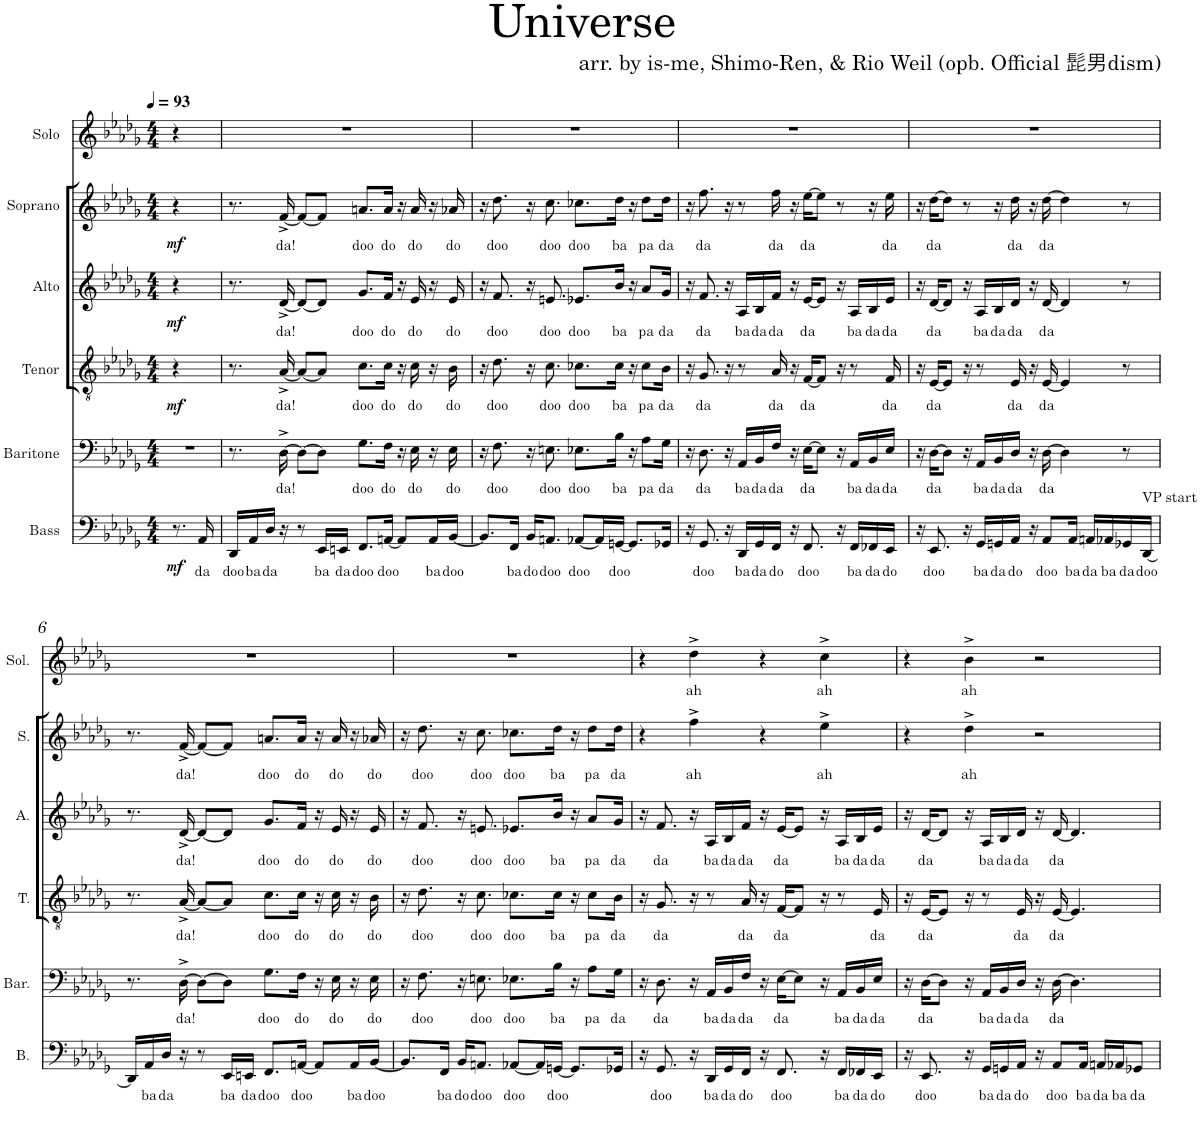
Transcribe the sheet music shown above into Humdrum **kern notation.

**kern	**text	**dynam	**kern	**text	**kern	**text	**dynam	**kern	**text	**dynam	**kern	**text	**dynam	**kern	**text
*part6	*part6	*part6	*part5	*part5	*part4	*part4	*part4	*part3	*part3	*part3	*part2	*part2	*part2	*part1	*part1
*staff6	*staff6	*staff6	*staff5	*staff5	*staff4	*staff4	*staff4	*staff3	*staff3	*staff3	*staff2	*staff2	*staff2	*staff1	*staff1
*I"Bass	*	*	*I"Baritone	*	*I"Tenor	*	*	*I"Alto	*	*	*I"Soprano	*	*	*I"Solo	*
*I'B.	*	*	*I'Bar.	*	*I'T.	*	*	*I'A.	*	*	*I'S.	*	*	*I'Sol.	*
*clefF4	*	*	*clefF4	*	*clefGv2	*	*	*clefG2	*	*	*clefG2	*	*	*clefG2	*
*k[b-e-a-d-g-]	*	*	*k[b-e-a-d-g-]	*	*k[b-e-a-d-g-]	*	*	*k[b-e-a-d-g-]	*	*	*k[b-e-a-d-g-]	*	*	*k[b-e-a-d-g-]	*
*M4/4	*	*	*M4/4	*	*M4/4	*	*	*M4/4	*	*	*M4/4	*	*	*M4/4	*
*MM93	*	*	*MM93	*	*MM93	*	*	*MM93	*	*	*MM93	*	*	*MM93	*
=1	=1	=1	=1	=1	=1	=1	=1	=1	=1	=1	=1	=1	=1	=1	=1
!	!	!LO:DY:b	!	!	!	!	!LO:DY:b	!	!	!LO:DY:b	!	!	!LO:DY:b	!	!
8.r	.	mf	1r	.	4r	.	mf	4r	.	mf	4r	.	mf	4r	.
!	!LO:LY:b	!	!	!	!	!	!	!	!	!	!	!	!	!	!
16AA-/	da	.	.	.	.	.	.	.	.	.	.	.	.	.	.
2.ryy	.	.	.	.	2.ryy	.	.	2.ryy	.	.	2.ryy	.	.	2.ryy	.
=2	=2	=2	=2	=2	=2	=2	=2	=2	=2	=2	=2	=2	=2	=2	=2
!	!LO:LY:b	!	!	!	!	!	!	!	!	!	!	!	!	!	!
16DD-/LL	doo	.	8.r	.	8.r	.	.	8.r	.	.	8.r	.	.	1r	.
!	!LO:LY:b	!	!	!	!	!	!	!	!	!	!	!	!	!	!
16AA-/	ba	.	.	.	.	.	.	.	.	.	.	.	.	.	.
!	!LO:LY:b	!	!	!	!	!	!	!	!	!	!	!	!	!	!
16D-/JJ	da	.	.	.	.	.	.	.	.	.	.	.	.	.	.
!	!	!	!	!LO:LY:b	!	!LO:LY:b	!	!	!LO:LY:b	!	!	!LO:LY:b	!	!	!
16r	.	.	[16D-^\	da!	[16A-^/	da!	.	[16d-^/	da!	.	[16f^/	da!	.	.	.
8r	.	.	8D-\L_	.	8A-/L_	.	.	8d-/L_	.	.	8f/L_	.	.	.	.
!	!LO:LY:b	!	!	!	!	!	!	!	!	!	!	!	!	!	!
16EE-/LL	ba	.	8D-\J]	.	8A-/J]	.	.	8d-/J]	.	.	8f/J]	.	.	.	.
!	!LO:LY:b	!	!	!	!	!	!	!	!	!	!	!	!	!	!
16EEn/JJ	da	.	.	.	.	.	.	.	.	.	.	.	.	.	.
!	!LO:LY:b	!	!	!LO:LY:b	!	!LO:LY:b	!	!	!LO:LY:b	!	!	!LO:LY:b	!	!	!
8.FF/L	doo	.	8.G-\L	doo	8.c\L	doo	.	8.g-/L	doo	.	8.an/L	doo	.	.	.
!	!LO:LY:b	!	!	!LO:LY:b	!	!LO:LY:b	!	!	!LO:LY:b	!	!	!LO:LY:b	!	!	!
[16AAn/Jk	doo	.	16F\Jk	do	16c\Jk	do	.	16f/Jk	do	.	16a/Jk	do	.	.	.
8AA/L]	.	.	16r	.	16r	.	.	16r	.	.	16r	.	.	.	.
!	!	!	!	!LO:LY:b	!	!LO:LY:b	!	!	!LO:LY:b	!	!	!LO:LY:b	!	!	!
.	.	.	16E-\	do	16c\	do	.	16e-/	do	.	16a/	do	.	.	.
!	!LO:LY:b	!	!	!	!	!	!	!	!	!	!	!	!	!	!
16AA/L	ba	.	16r	.	16r	.	.	16r	.	.	16r	.	.	.	.
!	!LO:LY:b	!	!	!LO:LY:b	!	!LO:LY:b	!	!	!LO:LY:b	!	!	!LO:LY:b	!	!	!
[16BB-/JJ	doo	.	16E-\	do	16B-\	do	.	16e-/	do	.	16a-X/	do	.	.	.
=3	=3	=3	=3	=3	=3	=3	=3	=3	=3	=3	=3	=3	=3	=3	=3
8.BB-/L]	.	.	16r	.	16r	.	.	16r	.	.	16r	.	.	1r	.
!	!	!	!	!LO:LY:b	!	!LO:LY:b	!	!	!LO:LY:b	!	!	!LO:LY:b	!	!	!
.	.	.	8.F\	doo	8.d-\	doo	.	8.f/	doo	.	8.dd-\	doo	.	.	.
!	!LO:LY:b	!	!	!	!	!	!	!	!	!	!	!	!	!	!
16FF/Jk	ba	.	.	.	.	.	.	.	.	.	.	.	.	.	.
!	!LO:LY:b	!	!	!	!	!	!	!	!	!	!	!	!	!	!
16BB-/KL	do	.	16r	.	16r	.	.	16r	.	.	16r	.	.	.	.
!	!LO:LY:b	!	!	!LO:LY:b	!	!LO:LY:b	!	!	!LO:LY:b	!	!	!LO:LY:b	!	!	!
8.AAn/J	doo	.	8.En\	doo	8.c\	doo	.	8.en/	doo	.	8.cc\	doo	.	.	.
!	!LO:LY:b	!	!	!LO:LY:b	!	!LO:LY:b	!	!	!LO:LY:b	!	!	!LO:LY:b	!	!	!
[8AA-X/L	doo	.	8.E-X\L	doo	8.c-X\L	doo	.	8.e-X/L	doo	.	8.cc-X\L	doo	.	.	.
16AA-/L]	.	.	.	.	.	.	.	.	.	.	.	.	.	.	.
!	!LO:LY:b	!	!	!LO:LY:b	!	!LO:LY:b	!	!	!LO:LY:b	!	!	!LO:LY:b	!	!	!
[16GGn/JJ	doo	.	16B-\Jk	ba	16c-\Jk	ba	.	16b-/Jk	ba	.	16dd-\Jk	ba	.	.	.
8.GG/L]	.	.	16r	.	16r	.	.	16r	.	.	16r	.	.	.	.
!	!	!	!	!LO:LY:b	!	!LO:LY:b	!	!	!LO:LY:b	!	!	!LO:LY:b	!	!	!
.	.	.	8A-\L	pa	8c-\L	pa	.	8a-/L	pa	.	8dd-\L	pa	.	.	.
!	!	!	!	!LO:LY:b	!	!LO:LY:b	!	!	!LO:LY:b	!	!	!LO:LY:b	!	!	!
16GG-X/Jk	.	.	16G-\Jk	da	16B-\Jk	da	.	16g-/Jk	da	.	16dd-\Jk	da	.	.	.
=4	=4	=4	=4	=4	=4	=4	=4	=4	=4	=4	=4	=4	=4	=4	=4
16r	.	.	16r	.	16r	.	.	16r	.	.	16r	.	.	1r	.
!	!LO:LY:b	!	!	!LO:LY:b	!	!LO:LY:b	!	!	!LO:LY:b	!	!	!LO:LY:b	!	!	!
8.GG-/	doo	.	8.D-\	da	8.G-/	da	.	8.f/	da	.	8.ff\	da	.	.	.
16r	.	.	16r	.	16r	.	.	16r	.	.	16r	.	.	.	.
!	!LO:LY:b	!	!	!LO:LY:b	!	!	!	!	!LO:LY:b	!	!	!	!	!	!
16DD-/LL	ba	.	16AA-/LL	ba	8r	.	.	16A-/LL	ba	.	8r	.	.	.	.
!	!LO:LY:b	!	!	!LO:LY:b	!	!	!	!	!LO:LY:b	!	!	!	!	!	!
16GG-/	da	.	16BB-/	da	.	.	.	16B-/	da	.	.	.	.	.	.
!	!LO:LY:b	!	!	!LO:LY:b	!	!LO:LY:b	!	!	!LO:LY:b	!	!	!LO:LY:b	!	!	!
16FF/JJ	do	.	16F/JJ	da	16A-/	da	.	16f/JJ	da	.	16ff\	da	.	.	.
16r	.	.	16r	.	16r	.	.	16r	.	.	16r	.	.	.	.
!	!LO:LY:b	!	!	!LO:LY:b	!	!LO:LY:b	!	!	!LO:LY:b	!	!	!LO:LY:b	!	!	!
8.FF/	doo	.	[16E-\KL	da	[16F/KL	da	.	[16e-/KL	da	.	[16ee-\KL	da	.	.	.
.	.	.	8E-\J]	.	8F/J]	.	.	8e-/J]	.	.	8ee-\J]	.	.	.	.
16r	.	.	16r	.	16r	.	.	16r	.	.	8r	.	.	.	.
!	!LO:LY:b	!	!	!LO:LY:b	!	!	!	!	!LO:LY:b	!	!	!	!	!	!
16FF/LL	ba	.	16AA-/LL	ba	8r	.	.	16A-/LL	ba	.	.	.	.	.	.
!	!LO:LY:b	!	!	!LO:LY:b	!	!	!	!	!LO:LY:b	!	!	!	!	!	!
16FF-X/	da	.	16BB-/	da	.	.	.	16B-/	da	.	16r	.	.	.	.
!	!LO:LY:b	!	!	!LO:LY:b	!	!LO:LY:b	!	!	!LO:LY:b	!	!	!LO:LY:b	!	!	!
16EE-/JJ	do	.	16E-/JJ	da	16F/	da	.	16e-/JJ	da	.	16ee-\	da	.	.	.
=5	=5	=5	=5	=5	=5	=5	=5	=5	=5	=5	=5	=5	=5	=5	=5
16r	.	.	16r	.	16r	.	.	16r	.	.	16r	.	.	1r	.
!	!LO:LY:b	!	!	!LO:LY:b	!	!LO:LY:b	!	!	!LO:LY:b	!	!	!LO:LY:b	!	!	!
8.EE-/	doo	.	[16D-\KL	da	[16E-/KL	da	.	[16d-/KL	da	.	[16dd-\KL	da	.	.	.
.	.	.	8D-\J]	.	8E-/J]	.	.	8d-/J]	.	.	8dd-\J]	.	.	.	.
16r	.	.	16r	.	16r	.	.	16r	.	.	8r	.	.	.	.
!	!LO:LY:b	!	!	!LO:LY:b	!	!	!	!	!LO:LY:b	!	!	!	!	!	!
16GG-/LL	ba	.	16AA-/LL	ba	8r	.	.	16A-/LL	ba	.	.	.	.	.	.
!	!LO:LY:b	!	!	!LO:LY:b	!	!	!	!	!LO:LY:b	!	!	!	!	!	!
16GGn/	da	.	16BB-/	da	.	.	.	16B-/	da	.	16r	.	.	.	.
!	!LO:LY:b	!	!	!LO:LY:b	!	!LO:LY:b	!	!	!LO:LY:b	!	!	!LO:LY:b	!	!	!
16AA-/JJ	do	.	16D-/JJ	da	16E-/	da	.	16d-/JJ	da	.	16dd-\	da	.	.	.
16r	.	.	16r	.	16r	.	.	16r	.	.	16r	.	.	.	.
!	!LO:LY:b	!	!	!LO:LY:b	!	!LO:LY:b	!	!	!LO:LY:b	!	!	!LO:LY:b	!	!	!
8AA-/L	doo	.	[16D-\	da	[16E-/	da	.	[16d-/	da	.	[16dd-\	da	.	.	.
.	.	.	4D-\]	.	4E-/]	.	.	4d-/]	.	.	4dd-\]	.	.	.	.
!	!LO:LY:b	!	!	!	!	!	!	!	!	!	!	!	!	!	!
16AA-/Jk	ba	.	.	.	.	.	.	.	.	.	.	.	.	.	.
!	!LO:LY:b	!	!	!	!	!	!	!	!	!	!	!	!	!	!
16AAn/LL	da	.	.	.	.	.	.	.	.	.	.	.	.	.	.
!	!LO:LY:b	!	!	!	!	!	!	!	!	!	!	!	!	!	!
16AA-X/	ba	.	.	.	.	.	.	.	.	.	.	.	.	.	.
!	!LO:LY:b	!	!	!	!	!	!	!	!	!	!	!	!	!	!
16GG-X/	da	.	8r	.	8r	.	.	8r	.	.	8r	.	.	.	.
!LO:TX:a:t=VP start	!	!	!	!	!	!	!	!	!	!	!	!	!	!	!
!	!LO:LY:b	!	!	!	!	!	!	!	!	!	!	!	!	!	!
[16DD-/JJ	doo	.	.	.	.	.	.	.	.	.	.	.	.	.	.
!!LO:LB:g=z
=6	=6	=6	=6	=6	=6	=6	=6	=6	=6	=6	=6	=6	=6	=6	=6
16DD-/LL]	.	.	8.r	.	8.r	.	.	8.r	.	.	8.r	.	.	1r	.
!	!LO:LY:b	!	!	!	!	!	!	!	!	!	!	!	!	!	!
16AA-/	ba	.	.	.	.	.	.	.	.	.	.	.	.	.	.
!	!LO:LY:b	!	!	!	!	!	!	!	!	!	!	!	!	!	!
16D-/JJ	da	.	.	.	.	.	.	.	.	.	.	.	.	.	.
!	!	!	!	!LO:LY:b	!	!LO:LY:b	!	!	!LO:LY:b	!	!	!LO:LY:b	!	!	!
16r	.	.	[16D-^\	da!	[16A-^/	da!	.	[16d-^/	da!	.	[16f^/	da!	.	.	.
8r	.	.	8D-\L_	.	8A-/L_	.	.	8d-/L_	.	.	8f/L_	.	.	.	.
!	!LO:LY:b	!	!	!	!	!	!	!	!	!	!	!	!	!	!
16EE-/LL	ba	.	8D-\J]	.	8A-/J]	.	.	8d-/J]	.	.	8f/J]	.	.	.	.
!	!LO:LY:b	!	!	!	!	!	!	!	!	!	!	!	!	!	!
16EEn/JJ	da	.	.	.	.	.	.	.	.	.	.	.	.	.	.
!	!LO:LY:b	!	!	!LO:LY:b	!	!LO:LY:b	!	!	!LO:LY:b	!	!	!LO:LY:b	!	!	!
8.FF/L	doo	.	8.G-\L	doo	8.c\L	doo	.	8.g-/L	doo	.	8.an/L	doo	.	.	.
!	!LO:LY:b	!	!	!LO:LY:b	!	!LO:LY:b	!	!	!LO:LY:b	!	!	!LO:LY:b	!	!	!
[16AAn/Jk	doo	.	16F\Jk	do	16c\Jk	do	.	16f/Jk	do	.	16a/Jk	do	.	.	.
8AA/L]	.	.	16r	.	16r	.	.	16r	.	.	16r	.	.	.	.
!	!	!	!	!LO:LY:b	!	!LO:LY:b	!	!	!LO:LY:b	!	!	!LO:LY:b	!	!	!
.	.	.	16E-\	do	16c\	do	.	16e-/	do	.	16a/	do	.	.	.
!	!LO:LY:b	!	!	!	!	!	!	!	!	!	!	!	!	!	!
16AA/L	ba	.	16r	.	16r	.	.	16r	.	.	16r	.	.	.	.
!	!LO:LY:b	!	!	!LO:LY:b	!	!LO:LY:b	!	!	!LO:LY:b	!	!	!LO:LY:b	!	!	!
[16BB-/JJ	doo	.	16E-\	do	16B-\	do	.	16e-/	do	.	16a-X/	do	.	.	.
=7	=7	=7	=7	=7	=7	=7	=7	=7	=7	=7	=7	=7	=7	=7	=7
8.BB-/L]	.	.	16r	.	16r	.	.	16r	.	.	16r	.	.	1r	.
!	!	!	!	!LO:LY:b	!	!LO:LY:b	!	!	!LO:LY:b	!	!	!LO:LY:b	!	!	!
.	.	.	8.F\	doo	8.d-\	doo	.	8.f/	doo	.	8.dd-\	doo	.	.	.
!	!LO:LY:b	!	!	!	!	!	!	!	!	!	!	!	!	!	!
16FF/Jk	ba	.	.	.	.	.	.	.	.	.	.	.	.	.	.
!	!LO:LY:b	!	!	!	!	!	!	!	!	!	!	!	!	!	!
16BB-/KL	do	.	16r	.	16r	.	.	16r	.	.	16r	.	.	.	.
!	!LO:LY:b	!	!	!LO:LY:b	!	!LO:LY:b	!	!	!LO:LY:b	!	!	!LO:LY:b	!	!	!
8.AAn/J	doo	.	8.En\	doo	8.c\	doo	.	8.en/	doo	.	8.cc\	doo	.	.	.
!	!LO:LY:b	!	!	!LO:LY:b	!	!LO:LY:b	!	!	!LO:LY:b	!	!	!LO:LY:b	!	!	!
[8AA-X/L	doo	.	8.E-X\L	doo	8.c-X\L	doo	.	8.e-X/L	doo	.	8.cc-X\L	doo	.	.	.
16AA-/L]	.	.	.	.	.	.	.	.	.	.	.	.	.	.	.
!	!LO:LY:b	!	!	!LO:LY:b	!	!LO:LY:b	!	!	!LO:LY:b	!	!	!LO:LY:b	!	!	!
[16GGn/JJ	doo	.	16B-\Jk	ba	16c-\Jk	ba	.	16b-/Jk	ba	.	16dd-\Jk	ba	.	.	.
8.GG/L]	.	.	16r	.	16r	.	.	16r	.	.	16r	.	.	.	.
!	!	!	!	!LO:LY:b	!	!LO:LY:b	!	!	!LO:LY:b	!	!	!LO:LY:b	!	!	!
.	.	.	8A-\L	pa	8c-\L	pa	.	8a-/L	pa	.	8dd-\L	pa	.	.	.
!	!	!	!	!LO:LY:b	!	!LO:LY:b	!	!	!LO:LY:b	!	!	!LO:LY:b	!	!	!
16GG-X/Jk	.	.	16G-\Jk	da	16B-\Jk	da	.	16g-/Jk	da	.	16dd-\Jk	da	.	.	.
=8	=8	=8	=8	=8	=8	=8	=8	=8	=8	=8	=8	=8	=8	=8	=8
16r	.	.	16r	.	16r	.	.	16r	.	.	4r	.	.	4r	.
!	!LO:LY:b	!	!	!LO:LY:b	!	!LO:LY:b	!	!	!LO:LY:b	!	!	!	!	!	!
8.GG-/	doo	.	8.D-\	da	8.G-/	da	.	8.f/	da	.	.	.	.	.	.
!	!	!	!	!	!	!	!	!	!	!	!	!LO:LY:b	!	!	!LO:LY:b
16r	.	.	16r	.	16r	.	.	16r	.	.	4ff^\	ah	.	4dd-^\	ah
!	!LO:LY:b	!	!	!LO:LY:b	!	!	!	!	!LO:LY:b	!	!	!	!	!	!
16DD-/LL	ba	.	16AA-/LL	ba	8r	.	.	16A-/LL	ba	.	.	.	.	.	.
!	!LO:LY:b	!	!	!LO:LY:b	!	!	!	!	!LO:LY:b	!	!	!	!	!	!
16GG-/	da	.	16BB-/	da	.	.	.	16B-/	da	.	.	.	.	.	.
!	!LO:LY:b	!	!	!LO:LY:b	!	!LO:LY:b	!	!	!LO:LY:b	!	!	!	!	!	!
16FF/JJ	do	.	16F/JJ	da	16A-/	da	.	16f/JJ	da	.	.	.	.	.	.
16r	.	.	16r	.	16r	.	.	16r	.	.	4r	.	.	4r	.
!	!LO:LY:b	!	!	!LO:LY:b	!	!LO:LY:b	!	!	!LO:LY:b	!	!	!	!	!	!
8.FF/	doo	.	[16E-\KL	da	[16F/KL	da	.	[16e-/KL	da	.	.	.	.	.	.
.	.	.	8E-\J]	.	8F/J]	.	.	8e-/J]	.	.	.	.	.	.	.
!	!	!	!	!	!	!	!	!	!	!	!	!LO:LY:b	!	!	!LO:LY:b
16r	.	.	16r	.	16r	.	.	16r	.	.	4ee-^\	ah	.	4cc^\	ah
!	!LO:LY:b	!	!	!LO:LY:b	!	!	!	!	!LO:LY:b	!	!	!	!	!	!
16FF/LL	ba	.	16AA-/LL	ba	8r	.	.	16A-/LL	ba	.	.	.	.	.	.
!	!LO:LY:b	!	!	!LO:LY:b	!	!	!	!	!LO:LY:b	!	!	!	!	!	!
16FF-X/	da	.	16BB-/	da	.	.	.	16B-/	da	.	.	.	.	.	.
!	!LO:LY:b	!	!	!LO:LY:b	!	!LO:LY:b	!	!	!LO:LY:b	!	!	!	!	!	!
16EE-/JJ	do	.	16E-/JJ	da	16E-/	da	.	16e-/JJ	da	.	.	.	.	.	.
=9	=9	=9	=9	=9	=9	=9	=9	=9	=9	=9	=9	=9	=9	=9	=9
16r	.	.	16r	.	16r	.	.	16r	.	.	4r	.	.	4r	.
!	!LO:LY:b	!	!	!LO:LY:b	!	!LO:LY:b	!	!	!LO:LY:b	!	!	!	!	!	!
8.EE-/	doo	.	[16D-\KL	da	[16E-/KL	da	.	[16d-/KL	da	.	.	.	.	.	.
.	.	.	8D-\J]	.	8E-/J]	.	.	8d-/J]	.	.	.	.	.	.	.
!	!	!	!	!	!	!	!	!	!	!	!	!LO:LY:b	!	!	!LO:LY:b
16r	.	.	16r	.	16r	.	.	16r	.	.	4dd-^\	ah	.	4b-^\	ah
!	!LO:LY:b	!	!	!LO:LY:b	!	!	!	!	!LO:LY:b	!	!	!	!	!	!
16GG-/LL	ba	.	16AA-/LL	ba	8r	.	.	16A-/LL	ba	.	.	.	.	.	.
!	!LO:LY:b	!	!	!LO:LY:b	!	!	!	!	!LO:LY:b	!	!	!	!	!	!
16GGn/	da	.	16BB-/	da	.	.	.	16B-/	da	.	.	.	.	.	.
!	!LO:LY:b	!	!	!LO:LY:b	!	!LO:LY:b	!	!	!LO:LY:b	!	!	!	!	!	!
16AA-/JJ	do	.	16D-/JJ	da	16E-/	da	.	16d-/JJ	da	.	.	.	.	.	.
16r	.	.	16r	.	16r	.	.	16r	.	.	2r	.	.	2r	.
!	!LO:LY:b	!	!	!LO:LY:b	!	!LO:LY:b	!	!	!LO:LY:b	!	!	!	!	!	!
8AA-/L	doo	.	[16D-\	da	[16E-/	da	.	[16d-/	da	.	.	.	.	.	.
.	.	.	4.D-\]	.	4.E-/]	.	.	4.d-/]	.	.	.	.	.	.	.
!	!LO:LY:b	!	!	!	!	!	!	!	!	!	!	!	!	!	!
16AA-/Jk	ba	.	.	.	.	.	.	.	.	.	.	.	.	.	.
!	!LO:LY:b	!	!	!	!	!	!	!	!	!	!	!	!	!	!
16AAn/LL	da	.	.	.	.	.	.	.	.	.	.	.	.	.	.
!	!LO:LY:b	!	!	!	!	!	!	!	!	!	!	!	!	!	!
16AA-X/J	ba	.	.	.	.	.	.	.	.	.	.	.	.	.	.
!	!LO:LY:b	!	!	!	!	!	!	!	!	!	!	!	!	!	!
8GG-X/J	da	.	.	.	.	.	.	.	.	.	.	.	.	.	.
=	=	=	=	=	=	=	=	=	=	=	=	=	=	=	=
*-	*-	*-	*-	*-	*-	*-	*-	*-	*-	*-	*-	*-	*-	*-	*-
